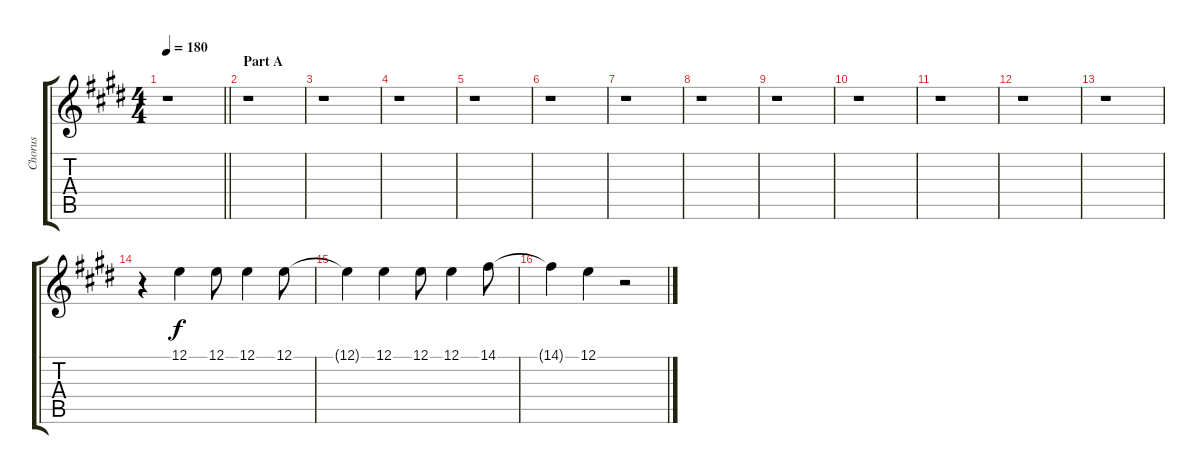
\track ("Chorus" "Chorus") {instrument trumpet}
\staff {score tabs}
\tuning (E4 B3 G3 D3 A2 E2) {hide}
\ts (4 4)
\tempo 180
\clef g2
\barLineRight lightlight
\ks e
r.1{dy f instrument trumpet} |
\section ("" "Part A")
r.1 |
r.1 |
r.1 |
r.1 |
r.1 |
r.1 |
r.1 |
r.1 |
r.1 |
r.1 |
r.1 |
r.1 |
r.4 12.1.4 12.1.8 12.1.4 12.1.8 |
12.1{t}.4 12.1.4 12.1.8 12.1.4 14.1.8 |
14.1{t}.4 12.1.4 r.2
